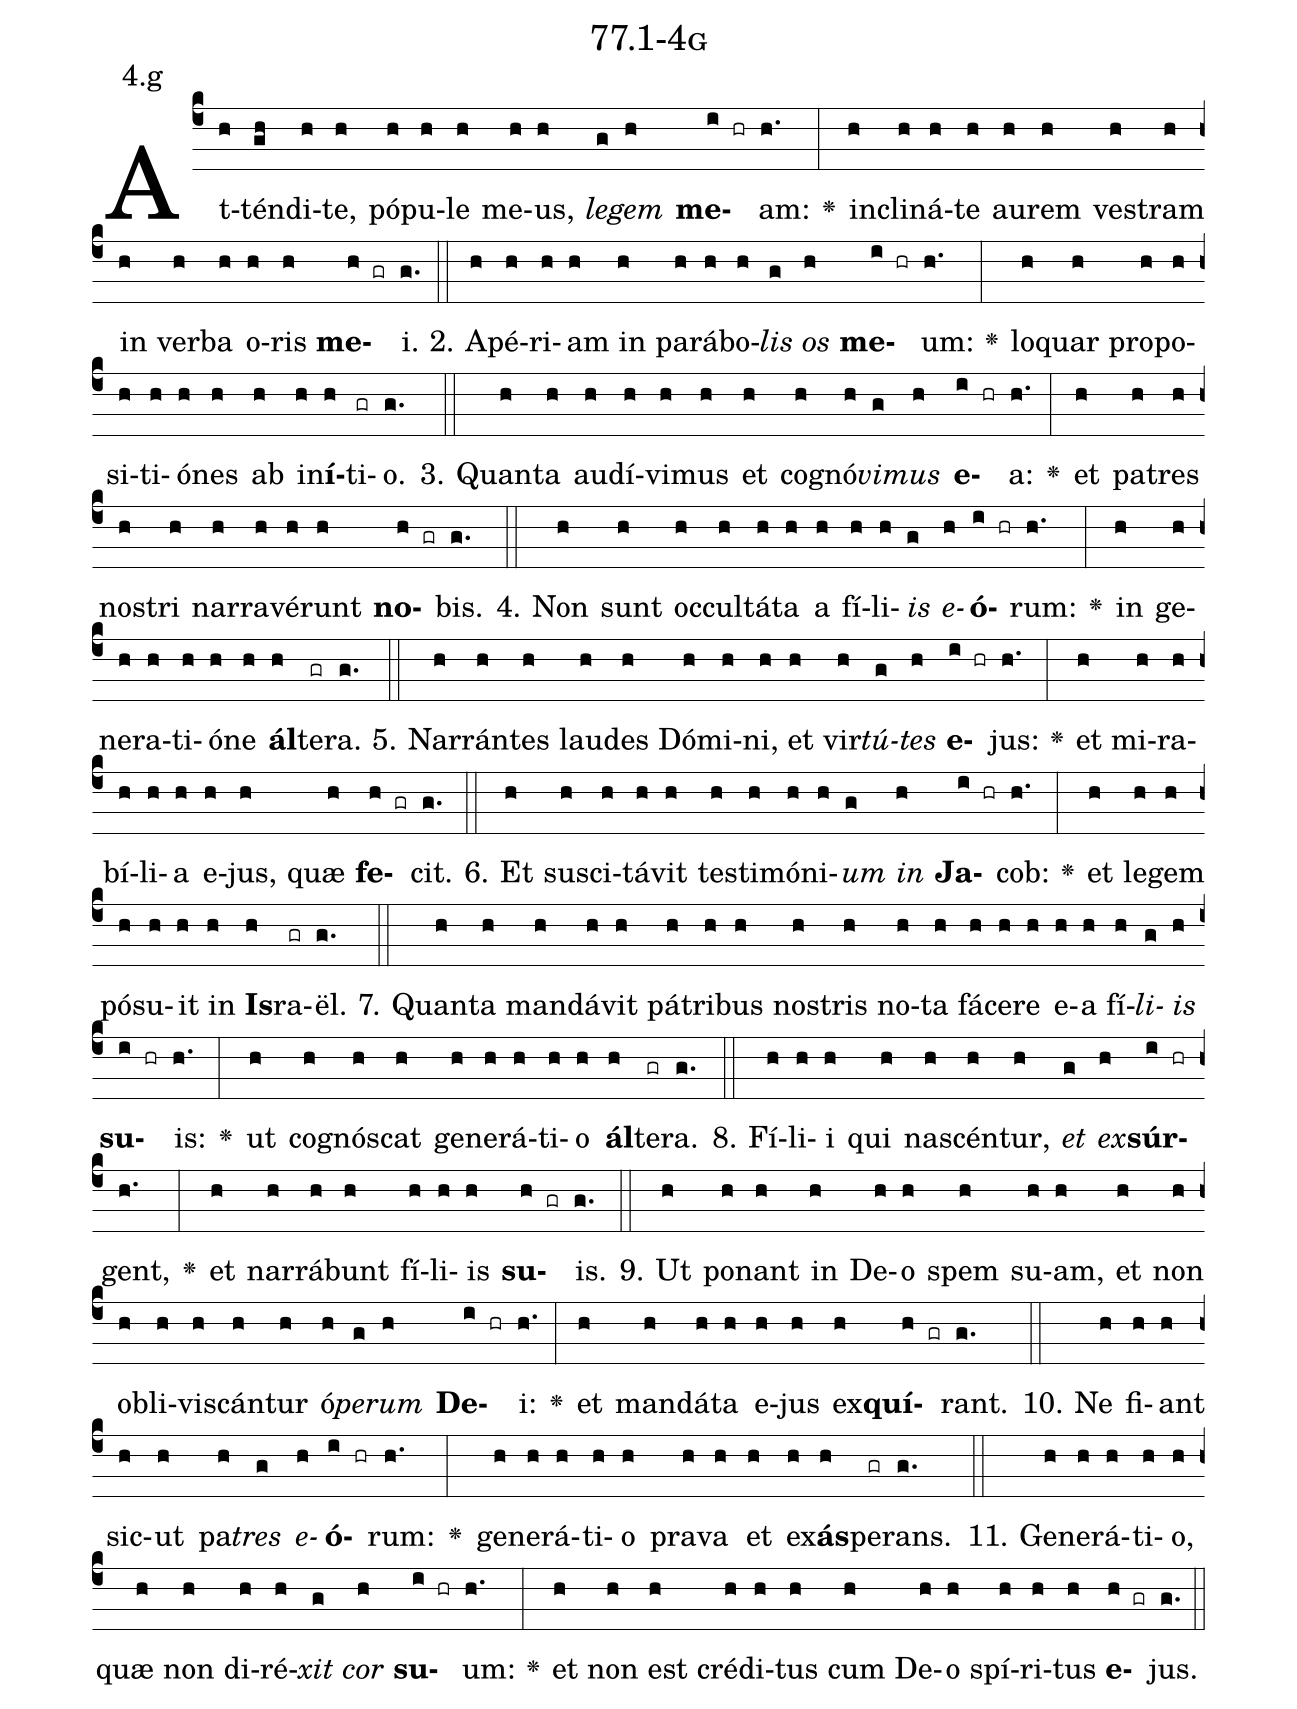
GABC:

name: 77.1-4g;
annotation: 4.g;
%%
(c4)At(h)tén(gh)di(h)te,(h) pó(h)pu(h)le(h) me(h)us,(h) <i>le</i>(g)<i>gem</i>(h) <b>me</b>(i hr)am:(h.) <v>\greheightstar</v>(:) in(h)cli(h)ná(h)te(h) au(h)rem(h) ves(h)tram(h) in(h) ver(h)ba(h) o(h)ris(h) <b>me</b>(h gr)i.(g.) (::)
2. A(h)pé(h)ri(h)am(h) in(h) pa(h)rá(h)bo(h)<i>lis</i>(g) <i>os</i>(h) <b>me</b>(i hr)um:(h.) <v>\greheightstar</v>(:) lo(h)quar(h) pro(h)po(h)si(h)ti(h)ó(h)nes(h) ab(h) in(h)<b>í</b>(h)ti(gr)o.(g.) (::)
3. Quan(h)ta(h) au(h)dí(h)vi(h)mus(h) et(h) co(h)gnó(h)<i>vi</i>(g)<i>mus</i>(h) <b>e</b>(i hr)a:(h.) <v>\greheightstar</v>(:) et(h) pa(h)tres(h) nos(h)tri(h) nar(h)ra(h)vé(h)runt(h) <b>no</b>(h gr)bis.(g.) (::)
4. Non(h) sunt(h) oc(h)cul(h)tá(h)ta(h) a(h) fí(h)li(h)<i>is</i>(g) <i>e</i>(h)<b>ó</b>(i hr)rum:(h.) <v>\greheightstar</v>(:) in(h) ge(h)ne(h)ra(h)ti(h)ó(h)ne(h) <b>ál</b>(h)te(gr)ra.(g.) (::)
5. Nar(h)rán(h)tes(h) lau(h)des(h) Dó(h)mi(h)ni,(h) et(h) vir(h)<i>tú</i>(g)<i>tes</i>(h) <b>e</b>(i hr)jus:(h.) <v>\greheightstar</v>(:) et(h) mi(h)ra(h)bí(h)li(h)a(h) e(h)jus,(h) quæ(h) <b>fe</b>(h gr)cit.(g.) (::)
6. Et(h) su(h)sci(h)tá(h)vit(h) tes(h)ti(h)mó(h)ni(h)<i>um</i>(g) <i>in</i>(h) <b>Ja</b>(i hr)cob:(h.) <v>\greheightstar</v>(:) et(h) le(h)gem(h) pó(h)su(h)it(h) in(h) <b>Is</b>(h)ra(gr)ël.(g.) (::)
7. Quan(h)ta(h) man(h)dá(h)vit(h) pá(h)tri(h)bus(h) nos(h)tris(h) no(h)ta(h) fá(h)ce(h)re(h) e(h)a(h) fí(h)<i>li</i>(g)<i>is</i>(h) <b>su</b>(i hr)is:(h.) <v>\greheightstar</v>(:) ut(h) co(h)gnós(h)cat(h) ge(h)ne(h)rá(h)ti(h)o(h) <b>ál</b>(h)te(gr)ra.(g.) (::)
8. Fí(h)li(h)i(h) qui(h) na(h)scén(h)tur,(h) <i>et</i>(g) <i>ex</i>(h)<b>súr</b>(i hr)gent,(h.) <v>\greheightstar</v>(:) et(h) nar(h)rá(h)bunt(h) fí(h)li(h)is(h) <b>su</b>(h gr)is.(g.) (::)
9. Ut(h) po(h)nant(h) in(h) De(h)o(h) spem(h) su(h)am,(h) et(h) non(h) ob(h)li(h)vis(h)cán(h)tur(h) ó(h)<i>pe</i>(g)<i>rum</i>(h) <b>De</b>(i hr)i:(h.) <v>\greheightstar</v>(:) et(h) man(h)dá(h)ta(h) e(h)jus(h) ex(h)<b>quí</b>(h gr)rant.(g.) (::)
10. Ne(h) fi(h)ant(h) sic(h)ut(h) pa(h)<i>tres</i>(g) <i>e</i>(h)<b>ó</b>(i hr)rum:(h.) <v>\greheightstar</v>(:) ge(h)ne(h)rá(h)ti(h)o(h) pra(h)va(h) et(h) ex(h)<b>ás</b>(h)pe(gr)rans.(g.) (::)
11. Ge(h)ne(h)rá(h)ti(h)o,(h) quæ(h) non(h) di(h)ré(h)<i>xit</i>(g) <i>cor</i>(h) <b>su</b>(i hr)um:(h.) <v>\greheightstar</v>(:) et(h) non(h) est(h) cré(h)di(h)tus(h) cum(h) De(h)o(h) spí(h)ri(h)tus(h) <b>e</b>(h gr)jus.(g.) (::)
